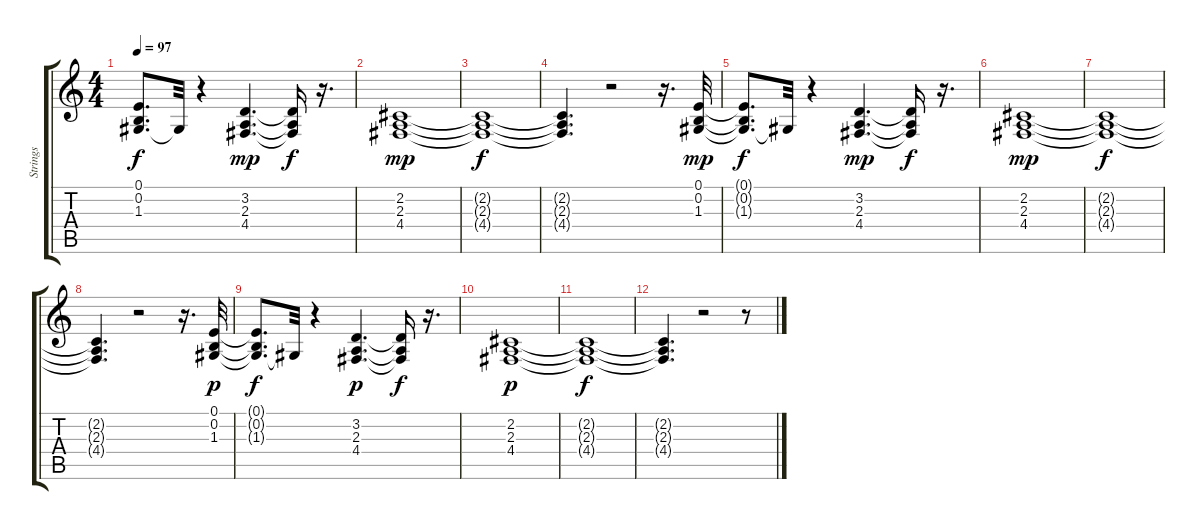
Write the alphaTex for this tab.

\track ("Strings" "Strings") {instrument synthstrings2}
\staff {score tabs}
\tuning (E4 B3 G3 D3 A2 E2) {hide}
\ts (4 4)
\tempo 97
\clef g2
\ks c
(0.1{t} 0.2{t} 1.3{t}).8{d dy f} 1.3{t}.32 r.4 (3.2 2.3 4.4).4{d dy mp} (3.2{t} 2.3{t} 4.4{t}).16{dy f} r.16{d} |
(2.2 2.3 4.4).1{dy mp} |
(2.2{t} 2.3{t} 4.4{t}).1{dy f} |
(2.2{t} 2.3{t} 4.4{t}).4{d} r.2 r.16{d} (0.1 0.2 1.3).32{dy mp} |
(0.1{t} 0.2{t} 1.3{t}).8{d dy f} 1.3{t}.32 r.4 (3.2 2.3 4.4).4{d dy mp} (3.2{t} 2.3{t} 4.4{t}).16{dy f} r.16{d} |
(2.2 2.3 4.4).1{dy mp} |
(2.2{t} 2.3{t} 4.4{t}).1{dy f} |
(2.2{t} 2.3{t} 4.4{t}).4{d} r.2 r.16{d} (0.1 0.2 1.3).32{dy p} |
(0.1{t} 0.2{t} 1.3{t}).8{d dy f} 1.3{t}.32 r.4 (3.2 2.3 4.4).4{d dy p} (3.2{t} 2.3{t} 4.4{t}).16{dy f} r.16{d} |
(2.2 2.3 4.4).1{dy p} |
(2.2{t} 2.3{t} 4.4{t}).1{dy f} |
(2.2{t} 2.3{t} 4.4{t}).4{d} r.2 r.8
